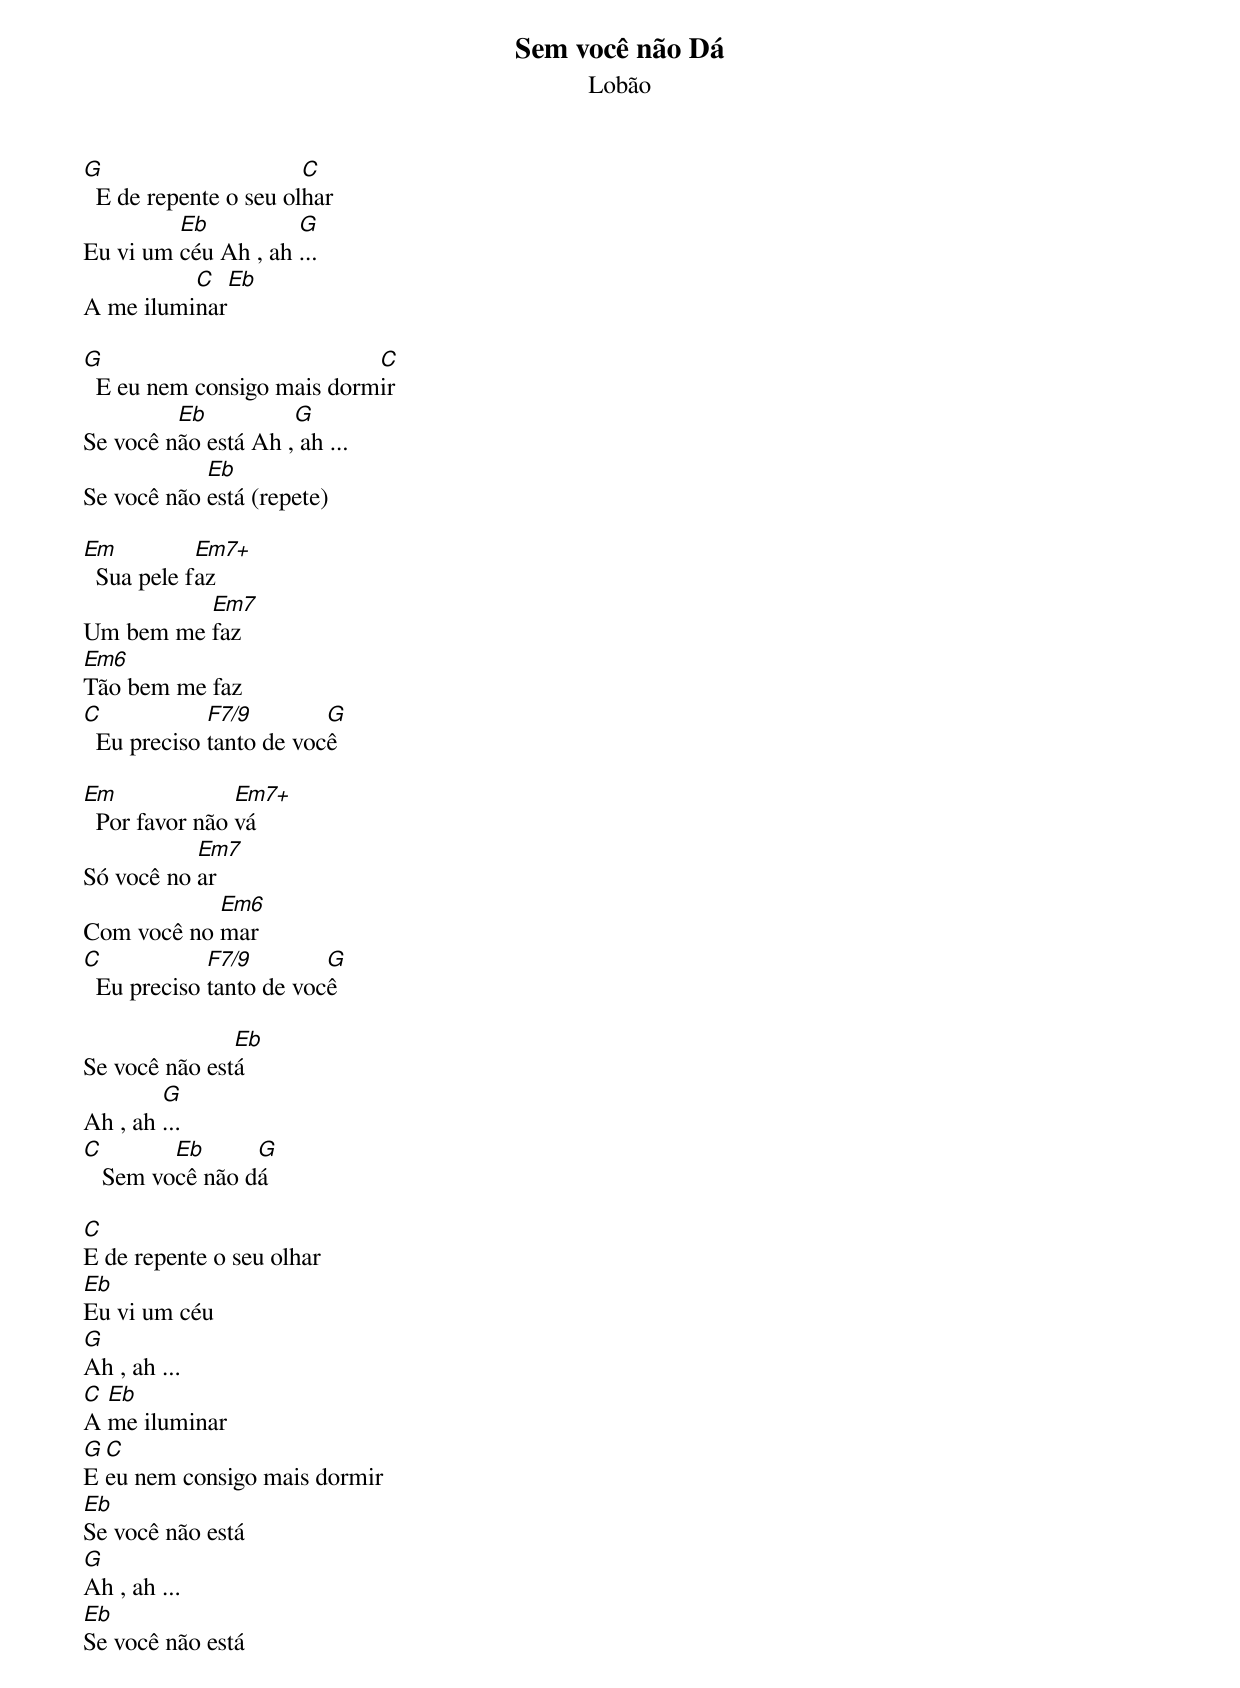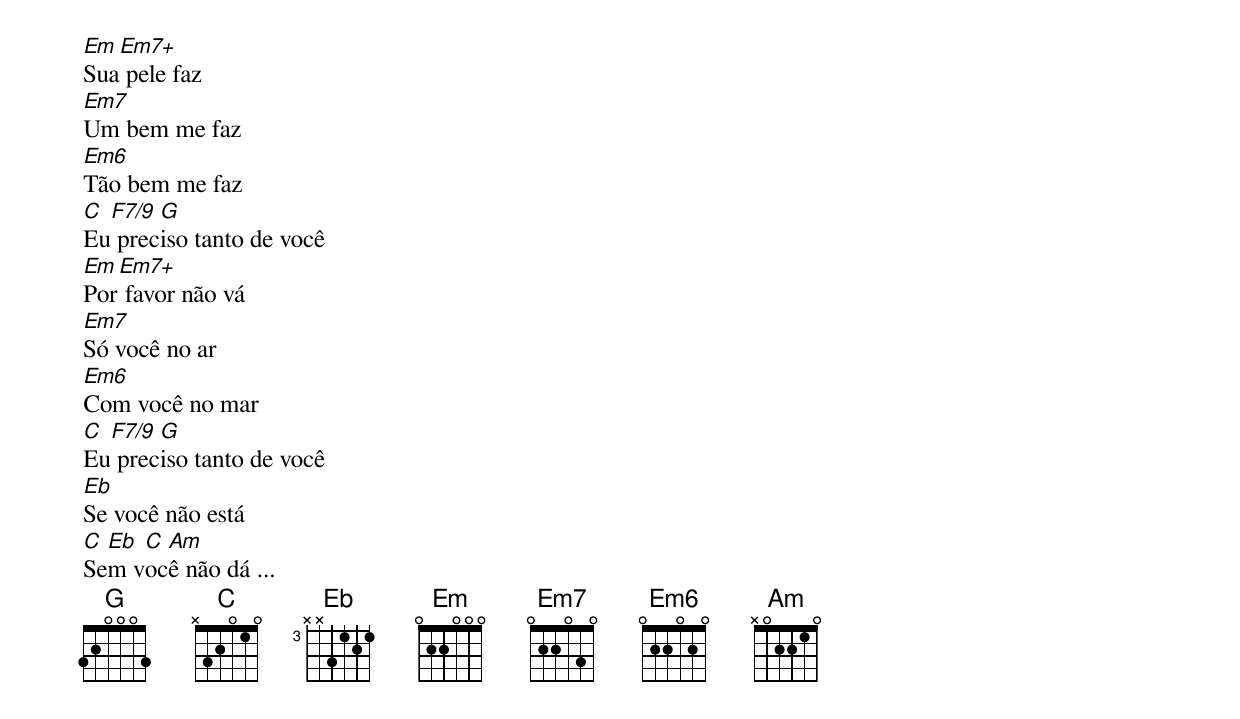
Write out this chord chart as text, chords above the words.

Sem você não Dá
Lobão

G                      C
  E de repente o seu olhar
         Eb          G
Eu vi um céu Ah , ah ...
          C    Eb
A me iluminar

G                           C
  E eu nem consigo mais dormir
         Eb          G
Se você não está Ah , ah ...
            Eb
Se você não está (repete)

Em          Em7+
  Sua pele faz
          Em7
Um bem me faz
Em6
Tão bem me faz
C            F7/9        G
  Eu preciso tanto de você

Em              Em7+
  Por favor não vá
           Em7
Só você no ar
            Em6
Com você no mar
C            F7/9        G
  Eu preciso tanto de você

               Eb
Se você não está
        G
Ah , ah ...
C        Eb      G
   Sem você não dá

C
E de repente o seu olhar
Eb
Eu vi um céu
G
Ah , ah ...
C Eb
A me iluminar
G C
E eu nem consigo mais dormir
Eb
Se você não está
G
Ah , ah ...
Eb
Se você não está
Em Em7+
Sua pele faz
Em7
Um bem me faz
Em6
Tão bem me faz
C F7/9 G
Eu preciso tanto de você
Em Em7+
Por favor não vá
Em7
Só você no ar
Em6
Com você no mar
C F7/9 G
Eu preciso tanto de você
Eb
Se você não está
C Eb C Am
Sem você não dá ...
